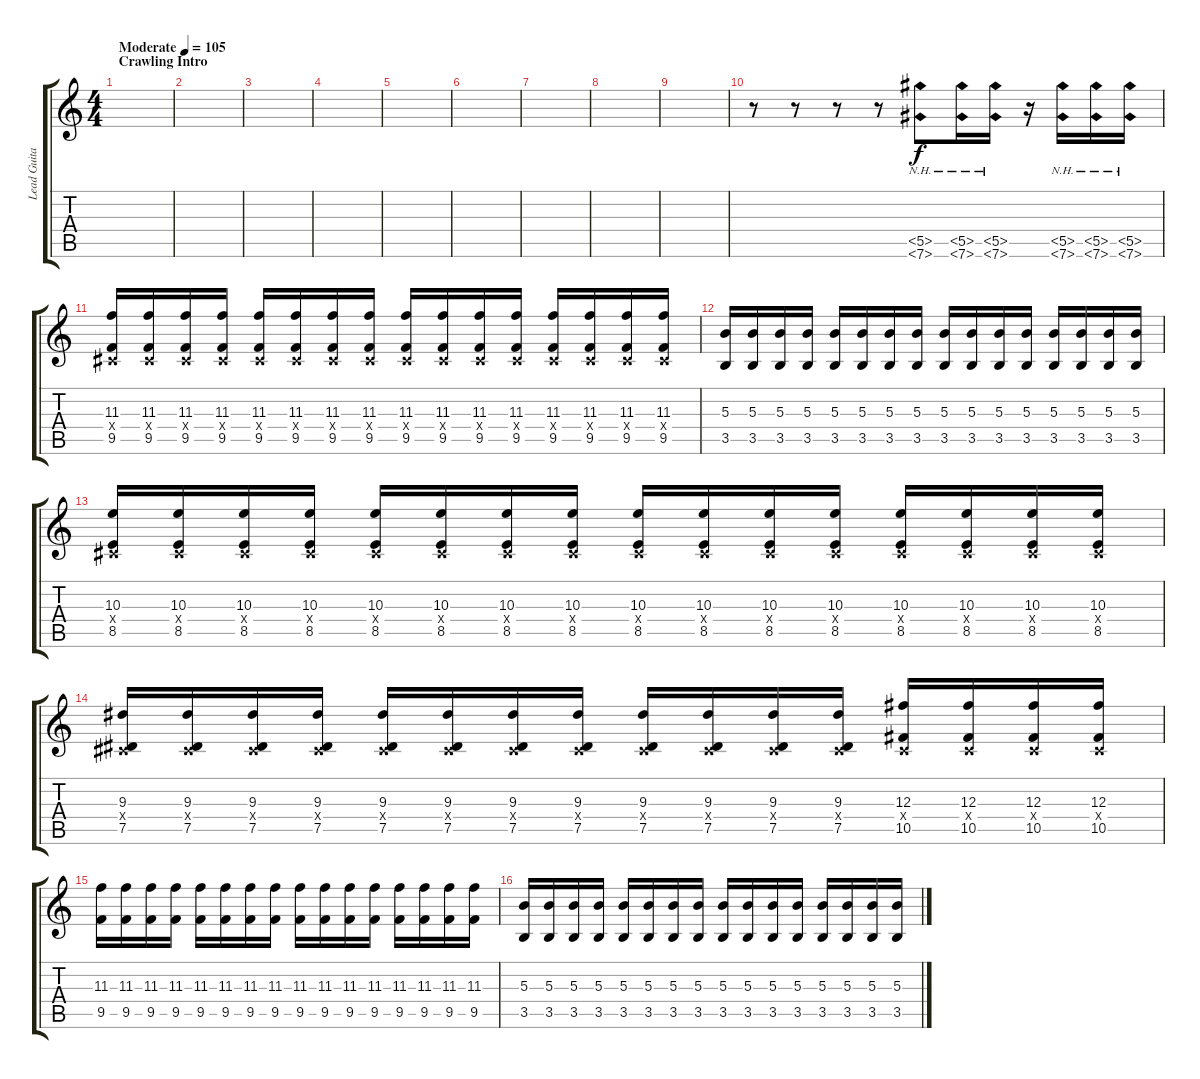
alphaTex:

\track ("Lead Guitar - Brad Delson" "Lead Guita") {instrument distortionguitar}
\staff {score tabs}
\tuning (Eb4 Bb3 Gb3 Db3 Ab2 Db2) {hide}
\ts (4 4)
\section ("" "Crawling Intro")
\tempo (105 "Moderate")
\clef g2
\ks c
|
|
|
|
|
|
|
|
|
r.8 r.8 r.8 r.8 (5.5{nh} 7.6{nh}).8{volume 16} (5.5{nh} 7.6{nh}).16 (5.5{nh} 7.6{nh}).16 r.16 (5.5{nh} 7.6{nh}).16 (5.5{nh} 7.6{nh}).16 (5.5{nh} 7.6{nh}).16 |
(11.3 0.4{x} 9.5).16{volume 14} (11.3 0.4{x} 9.5).16 (11.3 0.4{x} 9.5).16 (11.3 0.4{x} 9.5).16 (11.3 0.4{x} 9.5).16 (11.3 0.4{x} 9.5).16 (11.3 0.4{x} 9.5).16 (11.3 0.4{x} 9.5).16 (11.3 0.4{x} 9.5).16 (11.3 0.4{x} 9.5).16 (11.3 0.4{x} 9.5).16 (11.3 0.4{x} 9.5).16 (11.3 0.4{x} 9.5).16 (11.3 0.4{x} 9.5).16 (11.3 0.4{x} 9.5).16 (11.3 0.4{x} 9.5).16 |
(5.3 3.5).16 (5.3 3.5).16 (5.3 3.5).16 (5.3 3.5).16 (5.3 3.5).16 (5.3 3.5).16 (5.3 3.5).16 (5.3 3.5).16 (5.3 3.5).16 (5.3 3.5).16 (5.3 3.5).16 (5.3 3.5).16 (5.3 3.5).16 (5.3 3.5).16 (5.3 3.5).16 (5.3 3.5).16 |
(10.3 0.4{x} 8.5).16 (10.3 0.4{x} 8.5).16 (10.3 0.4{x} 8.5).16 (10.3 0.4{x} 8.5).16 (10.3 0.4{x} 8.5).16 (10.3 0.4{x} 8.5).16 (10.3 0.4{x} 8.5).16 (10.3 0.4{x} 8.5).16 (10.3 0.4{x} 8.5).16 (10.3 0.4{x} 8.5).16 (10.3 0.4{x} 8.5).16 (10.3 0.4{x} 8.5).16 (10.3 0.4{x} 8.5).16 (10.3 0.4{x} 8.5).16 (10.3 0.4{x} 8.5).16 (10.3 0.4{x} 8.5).16 |
(9.3 0.4{x} 7.5).16 (9.3 0.4{x} 7.5).16 (9.3 0.4{x} 7.5).16 (9.3 0.4{x} 7.5).16 (9.3 0.4{x} 7.5).16 (9.3 0.4{x} 7.5).16 (9.3 0.4{x} 7.5).16 (9.3 0.4{x} 7.5).16 (9.3 0.4{x} 7.5).16 (9.3 0.4{x} 7.5).16 (9.3 0.4{x} 7.5).16 (9.3 0.4{x} 7.5).16 (12.3 0.4{x} 10.5).16 (12.3 0.4{x} 10.5).16 (12.3 0.4{x} 10.5).16 (12.3 0.4{x} 10.5).16 |
(11.3 9.5).16 (11.3 9.5).16 (11.3 9.5).16 (11.3 9.5).16 (11.3 9.5).16 (11.3 9.5).16 (11.3 9.5).16 (11.3 9.5).16 (11.3 9.5).16 (11.3 9.5).16 (11.3 9.5).16 (11.3 9.5).16 (11.3 9.5).16 (11.3 9.5).16 (11.3 9.5).16 (11.3 9.5).16 |
(5.3 3.5).16 (5.3 3.5).16 (5.3 3.5).16 (5.3 3.5).16 (5.3 3.5).16 (5.3 3.5).16 (5.3 3.5).16 (5.3 3.5).16 (5.3 3.5).16 (5.3 3.5).16 (5.3 3.5).16 (5.3 3.5).16 (5.3 3.5).16 (5.3 3.5).16 (5.3 3.5).16 (5.3 3.5).16
